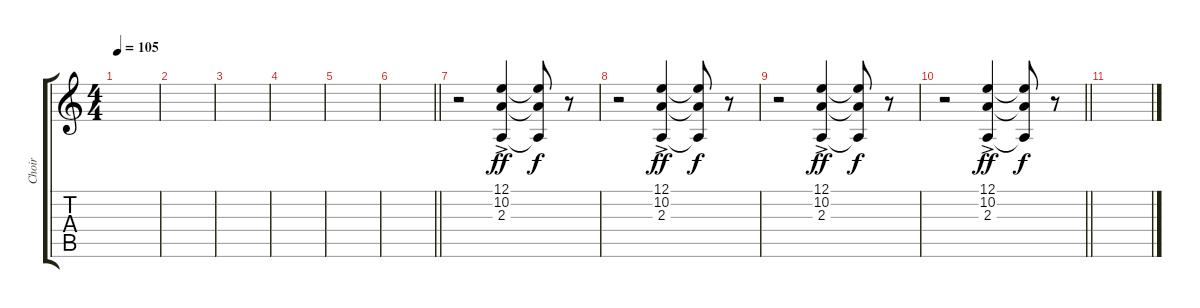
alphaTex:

\track ("Choir" "Choir") {instrument choiraahs}
\staff {score tabs}
\tuning (E4 B3 G3 D3 A2 E2) {hide}
\ts (4 4)
\tempo 105
\clef g2
\ks c
|
|
|
|
|
\barLineRight lightlight
|
\section ("" "")
r.2 (12.1{ac} 10.2{ac} 2.3).4{dy ff} (12.1{t} 10.2{t} 2.3{t}).8{dy f} r.8 |
r.2 (12.1{ac} 10.2{ac} 2.3).4{dy ff} (12.1{t} 10.2{t} 2.3{t}).8{dy f} r.8 |
r.2 (12.1{ac} 10.2{ac} 2.3).4{dy ff} (12.1{t} 10.2{t} 2.3{t}).8{dy f} r.8 |
\barLineRight lightlight
r.2 (12.1{ac} 10.2{ac} 2.3).4{dy ff} (12.1{t} 10.2{t} 2.3{t}).8{dy f} r.8 |
\section ("" "")
